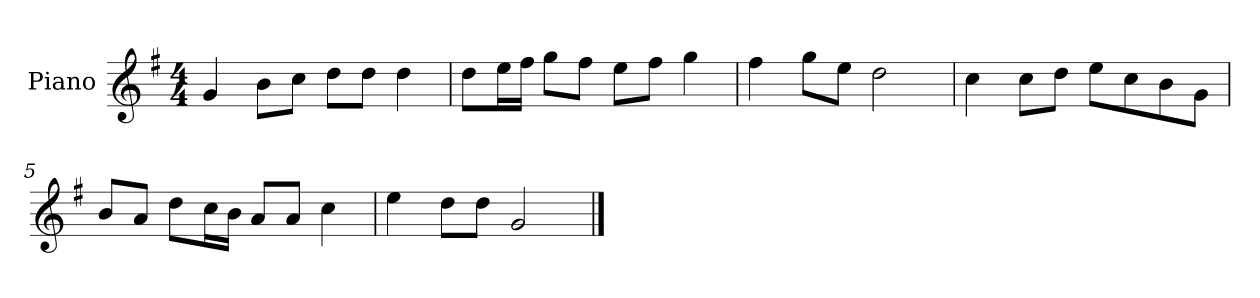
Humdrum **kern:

**kern
*part1
*staff1
*I"Piano
*I'P-no
*clefG2
*k[f#]
*M4/4
*MM90
=1
4g/
8b\L
8cc\J
8dd\L
8dd\J
4dd\
=2
8dd\L
16ee\L
16ff#\JJ
8gg\L
8ff#\J
8ee\L
8ff#\J
4gg\
=3
4ff#\
8gg\L
8ee\J
2dd\
=4
4cc\
8cc\L
8dd\J
8ee\L
8cc\
8b\
8g\J
=5
8b/L
8a/J
8dd\L
16cc\L
16b\JJ
8a/L
8a/J
4cc\
=6
4ee\
8dd\L
8dd\J
2g/
==
*-
